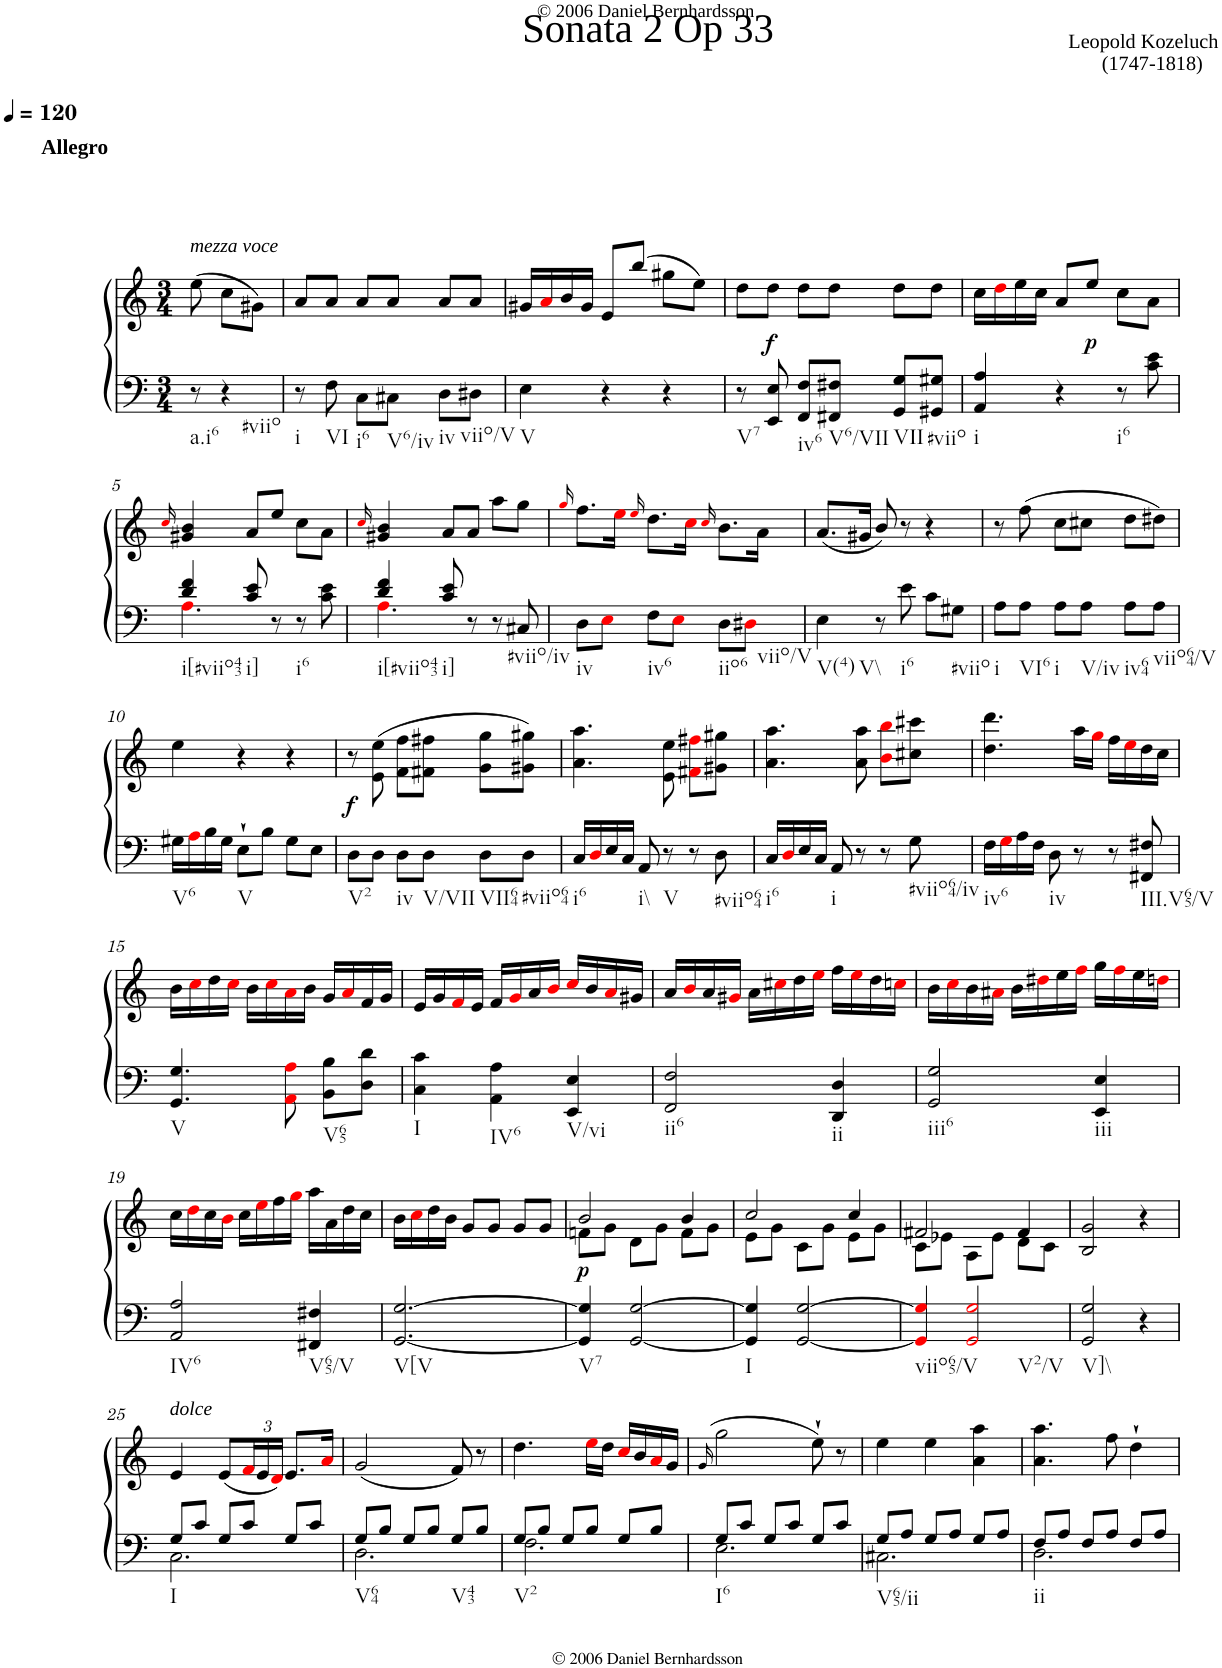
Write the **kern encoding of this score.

**kern	**kern	**dynam
*part1	*part1	*part1
*staff2	*staff1	*staff1/2
*I"Piano	*	*
*I'Pno.	*	*
*clefF4	*clefG2	*
*k[]	*k[]	*
*M3/4	*M3/4	*
*MM120	*MM120	*
=	=	=
!	!LO:TX:a:i:t=mezza voce	!
!	!LO:TX:a:B:t=Allegro	!
!LO:TX:b:t=a.i6	!	!
8r	(8ee\	.
!LO:TX:b:t=#viio	!	!
4r	8cc\L	.
.	8g#X\J)	.
=1	=1	=1
!LO:TX:b:t=i	!	!
8r	8a/L	.
!LO:TX:b:t=VI	!	!
8F\	8a/J	.
!LO:TX:b:t=i6	!	!
8C\L	8a/L	.
!LO:TX:b:t=V6/iv	!	!
8C#X\J	8a/J	.
!LO:TX:b:t=iv	!	!
8D\L	8a/L	.
!LO:TX:b:t=viio/V	!	!
8D#X\J	8a/J	.
=2	=2	=2
!LO:TX:b:t=V	!	!
4E\	16g#X/LL	.
.	16ai/	.
.	16b/	.
.	16g#/JJ	.
4r	8e/L	.
.	(8bb/J	.
4r	8gg#X\L	.
.	8ee\J)	.
=3	=3	=3
!LO:TX:b:t=V7	!	!
8r	8dd\L	.
!	!	!LO:DY:b
8EE/ 8E/	8dd\J	f
!LO:TX:b:t=iv6	!	!
8FF/ 8F/L	8dd\L	.
!LO:TX:b:t=V6/VII	!	!
8FF#X/ 8F#X/J	8dd\J	.
!LO:TX:b:t=VII	!	!
8GG/ 8G/L	8dd\L	.
!LO:TX:b:t=#viio	!	!
8GG#X/ 8G#X/J	8dd\J	.
=4	=4	=4
!LO:TX:b:t=i	!	!
4AA/ 4A/	16cc\LL	.
.	16ddi\	.
.	16ee\	.
.	16cc\JJ	.
4r	8a/L	.
!	!	!LO:DY:b
.	8ee/J	p
!LO:TX:b:t=i6	!	!
8r	8cc\L	.
8c\ 8e\	8a\J	.
!!LO:LB:g=z
=5	=5	=5
.	16qcci/	.
*^	*	*
!LO:TX:b:t=i[#viio43	!	!	!
4d/ 4f/	4.Ai\	4g#X/ 4b/	.
!LO:TX:b:t=i]	!	!	!
8c/ 8e/	.	8a/L	.
8r	4.ryy	8ee/J	.
!LO:TX:b:t=i6	!	!	!
8r	.	8cc\L	.
8c\ 8e\	.	8a\J	.
=6	=6	=6	=6
.	.	16qcci/	.
!LO:TX:b:t=i[#viio43	!	!	!
4d/ 4f/	4.Ai\	4g#X/ 4b/	.
!LO:TX:b:t=i]	!	!	!
8c/ 8e/	.	8a/L	.
8r	8ryy	8a/J	.
8r	4ryy	8aa\L	.
!LO:TX:b:t=#viio/iv	!	!	!
8C#X/	.	8gg\J	.
*v	*v	*	*
=7	=7	=7
.	16qggi/	.
!LO:TX:b:t=iv	!	!
8D\L	8.ff\L	.
8Ei\J	.	.
.	16eei\Jk	.
.	16qeei/	.
!LO:TX:b:t=iv6	!	!
8F\L	8.dd\L	.
8Ei\J	.	.
.	16cci\Jk	.
.	16qcci/	.
!LO:TX:b:t=iio6	!	!
8D\L	8.b\L	.
!LO:TX:b:t=viio/V	!	!
8D#Xi\J	.	.
.	16a\Jk	.
=8	=8	=8
!LO:TX:b:t=V(4)	!	!
!LO:TX:b:t=V\\	!	!
4E\	(8.a/L	.
.	16g#X/Jk	.
8r	8b/)	.
!LO:TX:b:t=i6	!	!
8e\	8r	.
8c\L	4r	.
!LO:TX:b:t=#viio	!	!
8G#X\J	.	.
=9	=9	=9
!LO:TX:b:t=i	!	!
8A\L	8r	.
!LO:TX:b:t=VI6	!	!
8A\J	(8ff\	.
!LO:TX:b:t=i	!	!
8A\L	8cc\L	.
!LO:TX:b:t=V/iv	!	!
8A\J	8cc#X\J	.
!LO:TX:b:t=iv64	!	!
8A\L	8dd\L	.
!LO:TX:b:t=viio64/V	!	!
8A\J	8dd#X\J)	.
!!LO:LB:g=z
=10	=10	=10
!LO:TX:b:t=V6	!	!
16G#X\LL	4ee\	.
16Ai\	.	.
16B\	.	.
16G#\JJ	.	.
!LO:TX:b:t=V	!	!
8E`\L	4r	.
8B\J	.	.
8G#\L	4r	.
8E\J	.	.
=11	=11	=11
!LO:TX:b:t=V2	!	!
!	!	!LO:DY:b
8D\L	8r	f
8D\J	(8e\ 8ee\	.
!LO:TX:b:t=iv	!	!
8D\L	8f\ 8ff\L	.
!LO:TX:b:t=V/VII	!	!
8D\J	8f#X\ 8ff#X\J	.
!LO:TX:b:t=VII64	!	!
8D\L	8g\ 8gg\L	.
!LO:TX:b:t=#viio64	!	!
8D\J	8g#X\ 8gg#X\J)	.
=12	=12	=12
!LO:TX:b:t=i6	!	!
16C/LL	4.a\ 4.aa\	.
16Di/	.	.
16E/	.	.
16C/JJ	.	.
!LO:TX:b:t=i\\	!	!
8AA/	.	.
!LO:TX:b:t=V	!	!
8r	8e\ 8ee\	.
8r	8f#Xi\ 8ff#Xi\L	.
!LO:TX:b:t=#viio64	!	!
8D\	8g#X\ 8gg#X\J	.
=13	=13	=13
!LO:TX:b:t=i6	!	!
16C/LL	4.a\ 4.aa\	.
16Di/	.	.
16E/	.	.
16C/JJ	.	.
!LO:TX:b:t=i	!	!
8AA/	.	.
8r	8a\ 8aa\	.
8r	8bi\ 8bbi\L	.
!LO:TX:b:t=#viio64/iv	!	!
8G\	8cc#X\ 8ccc#X\J	.
=14	=14	=14
!LO:TX:b:t=iv6	!	!
16F\LL	4.dd\ 4.ddd\	.
16Gi\	.	.
16A\	.	.
16F\JJ	.	.
!LO:TX:b:t=iv	!	!
8D\	.	.
8r	16aa\LL	.
.	16ggi\JJ	.
8r	16ff\LL	.
.	16eei\	.
!LO:TX:b:t=III.V65/V	!	!
8FF#X/ 8F#X/	16dd\	.
.	16cc\JJ	.
!!LO:LB:g=z
=15	=15	=15
!LO:TX:b:t=V	!	!
4.GG/ 4.G/	16b\LL	.
.	16cci\	.
.	16dd\	.
.	16cci\JJ	.
.	16b\LL	.
.	16cci\	.
8AAi\ 8Ai\	16ai\	.
.	16b\JJ	.
!LO:TX:b:t=V65	!	!
8BB\ 8B\L	16g/LL	.
.	16ai/	.
8D\ 8d\J	16f/	.
.	16g/JJ	.
=16	=16	=16
!LO:TX:b:t=I	!	!
4C\ 4c\	16e/LL	.
.	16g/	.
.	16fi/	.
.	16e/JJ	.
!LO:TX:b:t=IV6	!	!
4AA\ 4A\	16f/LL	.
.	16gi/	.
.	16a/	.
.	16bi/JJ	.
!LO:TX:b:t=V/vi	!	!
4EE/ 4E/	16cci/LL	.
.	16b/	.
.	16ai/	.
.	16g#X/JJ	.
=17	=17	=17
!LO:TX:b:t=ii6	!	!
2FF/ 2F/	16a/LL	.
.	16bi/	.
.	16a/	.
.	16g#Xi/JJ	.
.	16a\LL	.
.	16cc#Xi\	.
.	16dd\	.
.	16eei\JJ	.
!LO:TX:b:t=ii	!	!
4DD/ 4D/	16ff\LL	.
.	16eei\	.
.	16dd\	.
.	16ccni\JJ	.
=18	=18	=18
!LO:TX:b:t=iii6	!	!
2GG/ 2G/	16b\LL	.
.	16cci\	.
.	16b\	.
.	16a#Xi\JJ	.
.	16b\LL	.
.	16dd#Xi\	.
.	16ee\	.
.	16ffi\JJ	.
!LO:TX:b:t=iii	!	!
4EE/ 4E/	16gg\LL	.
.	16ffi\	.
.	16ee\	.
.	16ddni\JJ	.
!!LO:LB:g=z
=19	=19	=19
!LO:TX:b:t=IV6	!	!
2AA/ 2A/	16cc\LL	.
.	16ddi\	.
.	16cc\	.
.	16bi\JJ	.
.	16cc\LL	.
.	16eei\	.
.	16ff\	.
.	16ggi\JJ	.
!LO:TX:b:t=V65/V	!	!
4FF#X/ 4F#X/	16aa\LL	.
.	16a\	.
.	16dd\	.
.	16cc\JJ	.
=20	=20	=20
!LO:TX:b:t=V[V	!	!
[<2.GG/ [>2.G/	16b\LL	.
.	16cci\	.
.	16dd\	.
.	16b\JJ	.
.	8g/L	.
.	8g/J	.
.	8g/L	.
.	8g/J	.
=21	=21	=21
*	*^	*
!LO:TX:b:t=V7	!	!	!
!	!	!	!LO:DY:b
4GG/] 4G/]	2b/	8fn\L	p
.	.	8g\J	.
[<2GG/ [>2G/	.	8d\L	.
.	.	8g\J	.
.	4b/	8f\L	.
.	.	8g\J	.
=22	=22	=22	=22
!LO:TX:b:t=I	!	!	!
4GG/] 4G/]	2cc/	8e\L	.
.	.	8g\J	.
[<2GG/ [>2G/	.	8c\L	.
.	.	8g\J	.
.	4cc/	8e\L	.
.	.	8g\J	.
=23	=23	=23	=23
!LO:TX:b:t=viio65/V	!	!	!
4GGi/] 4Gi/]	2f#X/	8c\L	.
.	.	8e-X\J	.
!LO:TX:b:t=V2/V	!	!	!
2GGi/ 2Gi/	.	8A\L	.
.	.	8e-\J	.
.	4f#/	8d\L	.
.	.	8c\J	.
=24	=24	=24	=24
!LO:TX:b:t=V]\\	!	!	!
*	*v	*v	*
2GG/ 2G/	2B/ 2g/	.
4r	4r	.
!!LO:LB:g=z
=25	=25	=25
*^	*	*
!	!	!LO:TX:a:i:t=dolce	!
!LO:TX:b:t=I	!	!	!
8G/L	2.C\	4e/	.
8c/J	.	.	.
8G/L	.	(8e/L	.
*	*	*Xbrackettup	*
8c/J	.	24fi/L	.
.	.	24e/	.
.	.	24di/JJ)	.
8G/L	.	8.e/L	.
8c/J	.	.	.
.	.	16ai/Jk	.
=26	=26	=26	=26
!LO:TX:b:t=V64	!	!	!
8G/L	2.D\	(2g/	.
8B/J	.	.	.
8G/L	.	.	.
8B/J	.	.	.
!LO:TX:b:t=V43	!	!	!
8G/L	.	8f/)	.
8B/J	.	8r	.
=27	=27	=27	=27
!LO:TX:b:t=V2	!	!	!
8G/L	2.F\	4.dd\	.
8B/J	.	.	.
8G/L	.	.	.
8B/J	.	16eei\LL	.
.	.	16dd\JJ	.
8G/L	.	16cci/LL	.
.	.	16b/	.
8B/J	.	16ai/	.
.	.	16g/JJ	.
=28	=28	=28	=28
.	.	(16qg/	.
!LO:TX:b:t=I6	!	!	!
8G/L	2.E\	2gg\	.
8c/J	.	.	.
8G/L	.	.	.
8c/J	.	.	.
8G/L	.	8ee`\)	.
8c/J	.	8r	.
=29	=29	=29	=29
!LO:TX:b:t=V65/ii	!	!	!
8G/L	2.C#X\	4ee\	.
8A/J	.	.	.
8G/L	.	4ee\	.
8A/J	.	.	.
8G/L	.	4a\ 4aa\	.
8A/J	.	.	.
=30	=30	=30	=30
!LO:TX:b:t=ii	!	!	!
8F/L	2.D\	4.a\ 4.aa\	.
8A/J	.	.	.
8F/L	.	.	.
8A/J	.	8ff\	.
8F/L	.	4dd`\	.
8A/J	.	.	.
*v	*v	*	*
=	=	=
*-	*-	*-
